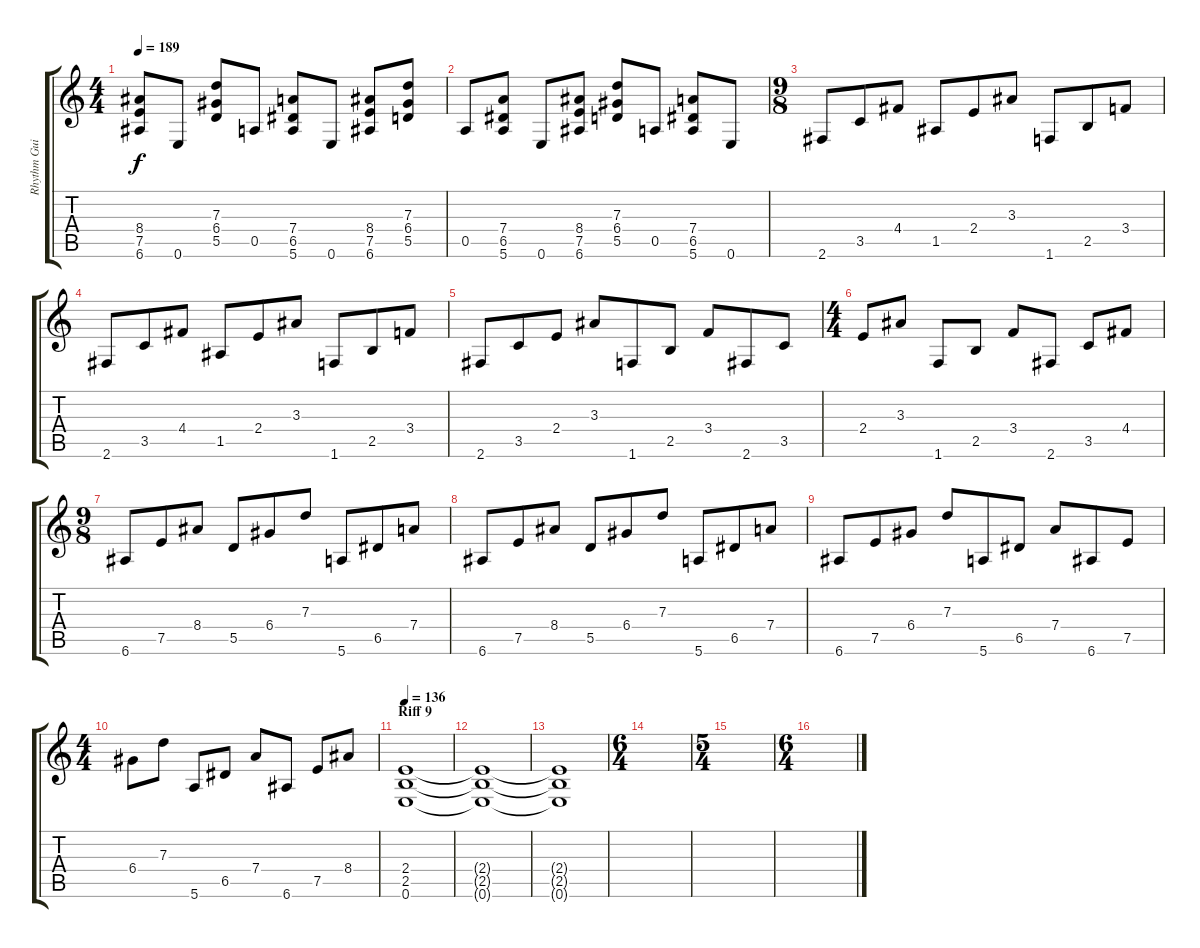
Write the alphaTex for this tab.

\track ("Rhythm Guitar 2" "Rhythm Gui") {instrument distortionguitar}
\staff {score tabs}
\tuning (E4 B3 G3 D3 A2 E2) {hide}
\ts (4 4)
\tempo 189
\clef g2
\ks c
(8.4 7.5 6.6).8{dy f} 0.6.8 (7.3 6.4 5.5).8 0.5.8 (7.4 6.5 5.6).8 0.6.8 (8.4 7.5 6.6).8 (7.3 6.4 5.5).8 |
0.5.8 (7.4 6.5 5.6).8 0.6.8 (8.4 7.5 6.6).8 (7.3 6.4 5.5).8 0.5.8 (7.4 6.5 5.6).8 0.6.8 |
\ts (9 8)
2.6.8 3.5.8 4.4.8 1.5.8 2.4.8 3.3.8 1.6.8 2.5.8 3.4.8 |
2.6.8 3.5.8 4.4.8 1.5.8 2.4.8 3.3.8 1.6.8 2.5.8 3.4.8 |
2.6.8 3.5.8 2.4.8 3.3.8 1.6.8 2.5.8 3.4.8 2.6.8 3.5.8 |
\ts (4 4)
2.4.8 3.3.8 1.6.8 2.5.8 3.4.8 2.6.8 3.5.8 4.4.8 |
\ts (9 8)
6.6.8 7.5.8 8.4.8 5.5.8 6.4.8 7.3.8 5.6.8 6.5.8 7.4.8 |
6.6.8 7.5.8 8.4.8 5.5.8 6.4.8 7.3.8 5.6.8 6.5.8 7.4.8 |
6.6.8 7.5.8 6.4.8 7.3.8 5.6.8 6.5.8 7.4.8 6.6.8 7.5.8 |
\ts (4 4)
6.4.8 7.3.8 5.6.8 6.5.8 7.4.8 6.6.8 7.5.8 8.4.8 |
\section ("" "Riff 9")
\tempo 136
(2.4 2.5 0.6).1{volume 0} |
(2.4{t} 2.5{t} 0.6{t}).1 |
(2.4{t} 2.5{t} 0.6{t}).1 |
\ts (6 4)
|
\ts (5 4)
|
\ts (6 4)
